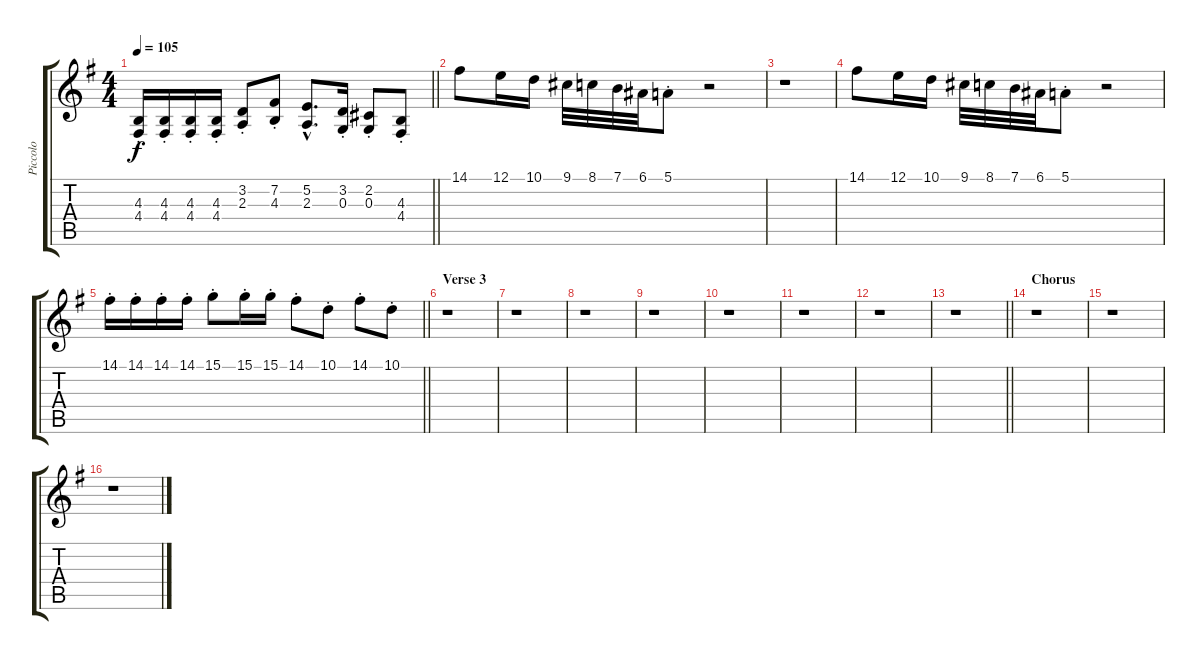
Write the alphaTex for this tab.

\track ("Piccolo" "Piccolo") {instrument piccolo}
\staff {score tabs}
\tuning (E4 B3 G3 D3 A2 E2) {hide}
\ts (4 4)
\tempo 105
\clef g2
\barLineRight lightlight
\ks g
(4.3{st} 4.4{st}).16{dy f} (4.3{st} 4.4{st}).16 (4.3{st} 4.4{st}).16 (4.3{st} 4.4{st}).16 (3.2{st} 2.3{st}).8 (7.2{st} 4.3{st}).8 (5.2{hac} 2.3{hac}).8{d} (3.2{st} 0.3{st}).16 (2.2{st} 0.3{st}).8 (4.3{st} 4.4{st}).8 |
14.1.8{volume 9} 12.1.16 10.1.16 9.1.32 8.1.32 7.1.32 6.1.32 5.1{st}.8 r.2 |
r.1 |
14.1.8 12.1.16 10.1.16 9.1.32 8.1.32 7.1.32 6.1.32 5.1{st}.8 r.2 |
\barLineRight lightlight
14.1{st}.16 14.1{st}.16 14.1{st}.16 14.1{st}.16 15.1{st}.8 15.1{st}.16 15.1{st}.16 14.1{st}.8 10.1{st}.8 14.1{st}.8 10.1{st}.8 |
\section ("" "Verse 3")
r.1{volume 13} |
r.1 |
r.1 |
r.1 |
r.1 |
r.1 |
r.1 |
\barLineRight lightlight
r.1 |
\section ("" "Chorus")
r.1 |
r.1 |
r.1
